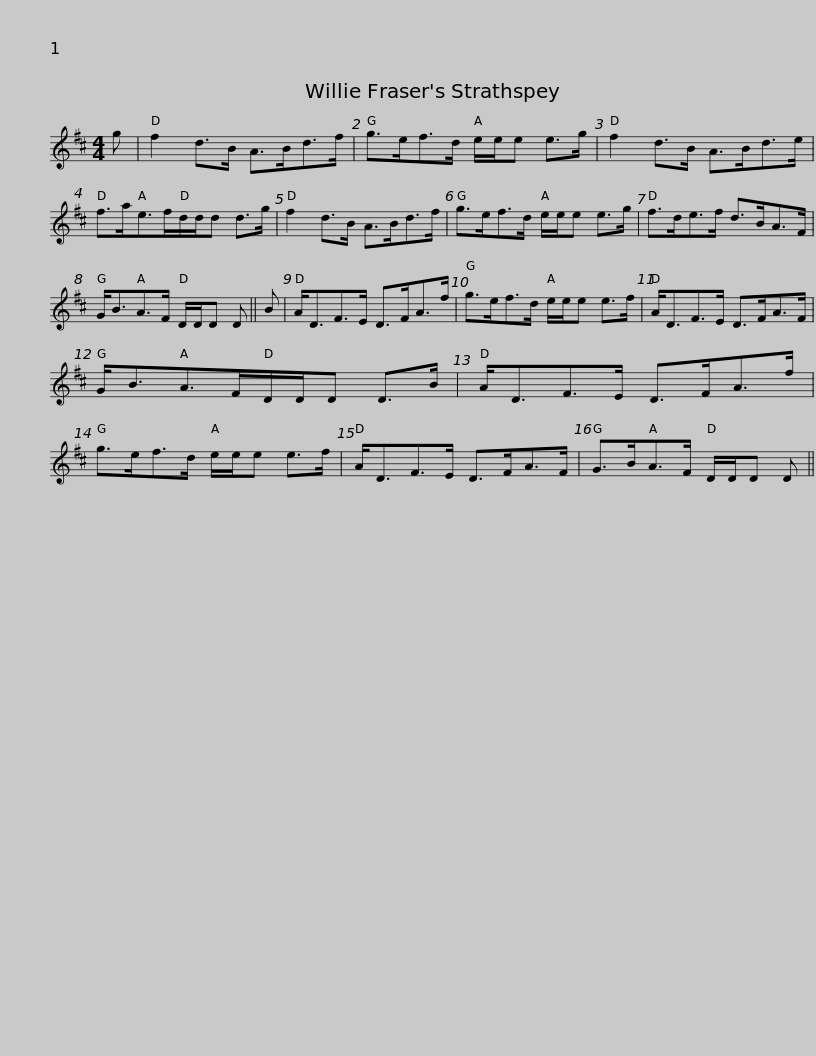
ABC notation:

X:1
L:1/8
M:4/4
I:linebreak $
K:D
V:1 treble
V:1
 g | f2 d>B A>Bd>f | g>ef>d e/e/e e>g | f2 d>B A>Bd>e | f>ae>fd/d/d d>g |$ %5
 f2 d>B A>Bd>f | g>ef>d e/e/e e>g | f>de>f d>BA>F | G<BA>F D/D/D D ||$ B | %10
 A<DF>E D>FA>f | g>ef>d e/e/e e>f | A<DF>E D>FA>F | G<BA>FD/D/D D>B |$ A<DF>E D>FA>f | %15
 g>ef>d e/e/e e>f | A<DF>E D>FA>F | G>BA>F D/D/D D || %18
